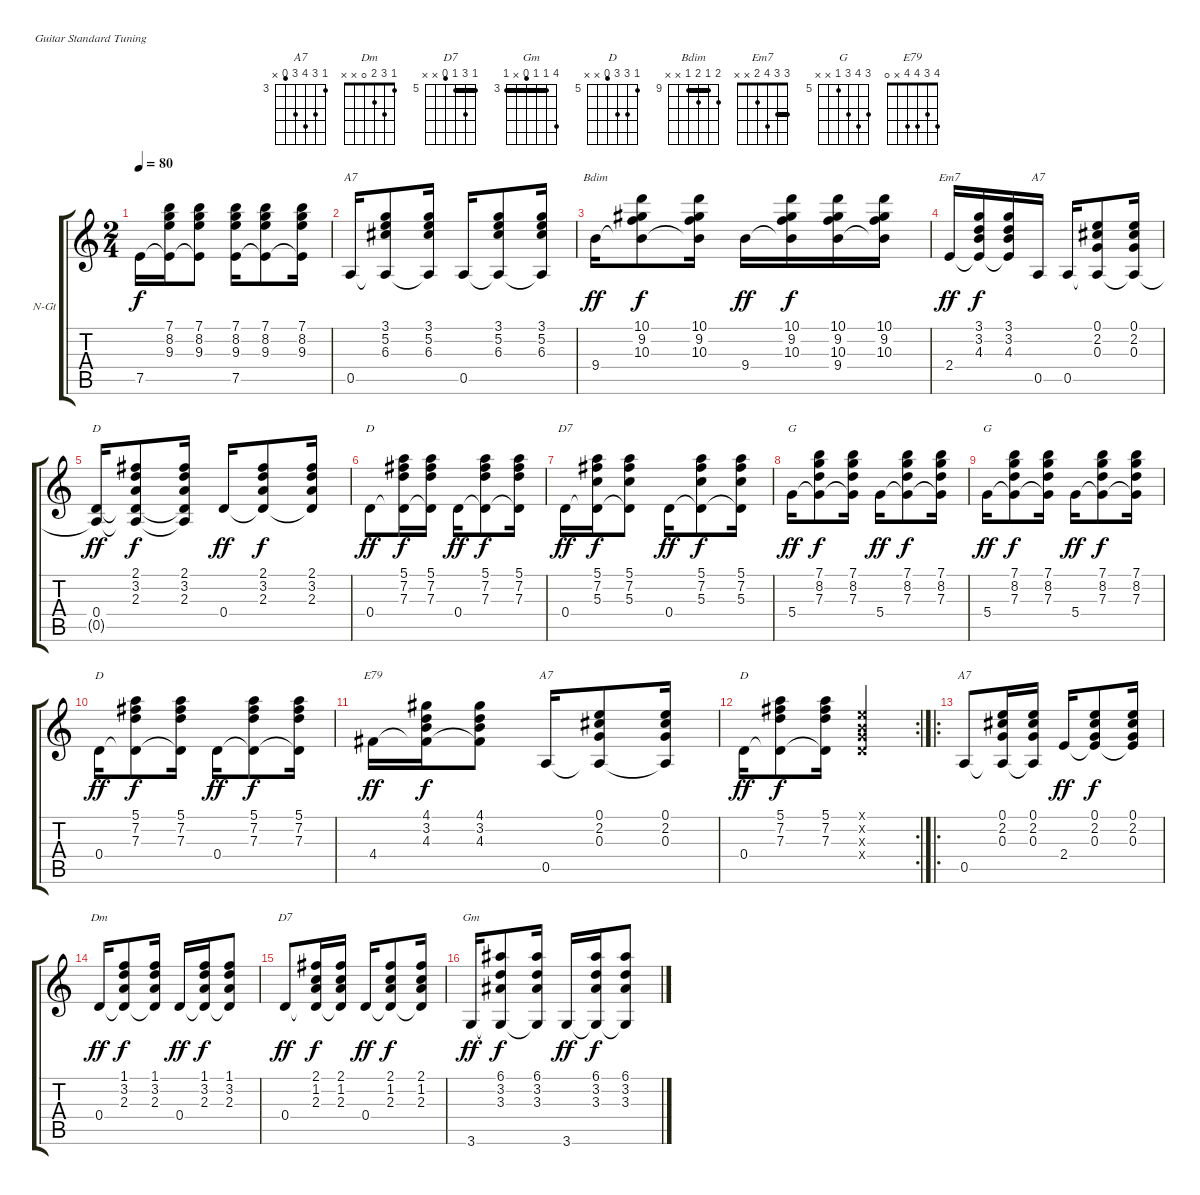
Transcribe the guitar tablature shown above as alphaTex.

\bracketExtendMode groupsimilarinstruments
\firstSystemTrackNameOrientation horizontal
\otherSystemsTrackNameOrientation horizontal
\track ("Piste 2" "N-Gt") {instrument acousticguitarnylon}
\staff {score tabs}
\tuning (E4 B3 G3 D3 A2 E2)
\chord ("A7" 0 2 0 2 0 x)
\chord ("Dm" 1 3 2 0 x x)
\chord ("D7" 2 1 2 0 x x)
\chord ("Gm" 6 3 3 2 x 3) {firstfret 3 barre 3}
\chord ("D" 2 3 2 0 x x) {barre 2}
\chord ("D" 5 7 7 4 x x) {firstfret 5}
\chord ("A7" 3 5 6 5 2 x) {firstfret 3}
\chord ("Bdim" 10 9 10 9 x x) {firstfret 9 barre 9}
\chord ("Em7" 3 3 4 2 x x) {barre 3}
\chord ("D7" 5 7 5 4 x x) {firstfret 5 barre 5}
\chord ("G" 7 8 7 5 x x) {firstfret 5}
\chord ("E79" 4 3 4 4 x 0)
\ts (2 4)
\tempo 80
\clef g2
\ks c
7.5.16{dy f} (7.1 8.2 9.3 7.5{t}).16 (7.1 8.2 9.3 7.5{t}).8 (7.1 8.2 9.3 7.5).16 (7.1 8.2 9.3 7.5{t}).8 (7.1 8.2 9.3 7.5{t}).16 |
0.5.16{ch "A7"} (3.1 5.2 6.3 0.5{t}).8 (3.1 5.2 6.3 0.5{t}).16 0.5.16 (3.1 5.2 6.3 0.5{t}).8 (3.1 5.2 6.3 0.5{t}).16 |
9.4.16{ch "Bdim" dy ff} (10.1 9.2 10.3 9.4{t}).8{dy f} (10.1 9.2 10.3 9.4{t}).16 9.4.16{dy ff} (10.1 9.2 10.3 9.4{t}).16{dy f} (10.1 9.2 10.3 9.4).16 (10.1 9.2 10.3 9.4{t}).16 |
2.4.16{ch "Em7" dy ff} (3.1 3.2 4.3 2.4{t}).16{dy f} (3.1 3.2 4.3 2.4{t}).16 0.5.16{ch "A7"} 0.5.16 (0.1 2.2 0.3 0.5{t}).8 (0.1 2.2 0.3 0.5{t}).16 |
(0.4 0.5{t}).16{ch "D" dy ff} (2.1 3.2 2.3 0.4{t} 0.5{t}).8{dy f} (2.1 3.2 2.3 0.4{t} 0.5{t}).16 0.4.16{dy ff} (2.1 3.2 2.3 0.4{t}).8{dy f} (2.1 3.2 2.3 0.4{t}).16 |
0.4.8{ch "D" dy ff} (5.1 7.2 7.3 0.4{t}).16{dy f} (5.1 7.2 7.3 0.4{t}).16 0.4.16{dy ff} (5.1 7.2 7.3 0.4{t}).8{dy f} (5.1 7.2 7.3 0.4{t}).16 |
0.4.16{ch "D7" dy ff} (5.1 7.2 5.3 0.4{t}).16{dy f} (5.1 7.2 5.3 0.4{t}).8 0.4.16{dy ff} (5.1 7.2 5.3 0.4{t}).8{dy f} (5.1 7.2 5.3 0.4{t}).16 |
5.4.16{ch "G" dy ff} (7.1 8.2 7.3 5.4{t}).8{dy f} (7.1 8.2 7.3 5.4{t}).16 5.4.16{dy ff} (7.1 8.2 7.3 5.4{t}).8{dy f} (7.1 8.2 7.3 5.4{t}).16 |
5.4.16{ch "G" dy ff} (7.1 8.2 7.3 5.4{t}).8{dy f} (7.1 8.2 7.3 5.4{t}).16 5.4.16{dy ff} (7.1 8.2 7.3 5.4{t}).8{dy f} (7.1 8.2 7.3 5.4{t}).16 |
0.4.16{ch "D" dy ff} (5.1 7.2 7.3 0.4{t}).8{dy f} (5.1 7.2 7.3 0.4{t}).16 0.4.16{dy ff} (5.1 7.2 7.3 0.4{t}).8{dy f} (5.1 7.2 7.3 0.4{t}).16 |
4.4.16{ch "E79" dy ff} (4.1 3.2 4.3 4.4{t}).16{dy f} (4.1 3.2 4.3 4.4{t}).8 0.5.16{ch "A7"} (0.1 2.2 0.3 0.5{t}).8 (0.1 2.2 0.3 0.5{t}).16 |
\rc 2
0.4.16{ch "D" dy ff} (5.1 7.2 7.3 0.4{t}).8{dy f} (5.1 7.2 7.3 0.4{t}).16 (0.1{x} 0.2{x} 0.3{x} 0.4{x}).4 |
\ro
0.5.8{ch "A7"} (0.1 2.2 0.3 0.5{t}).16 (0.1 2.2 0.3 0.5{t}).16 2.4.16{dy ff} (0.1 2.2 0.3 2.4{t}).8{dy f} (0.1 2.2 0.3 2.4{t}).16 |
0.4.16{ch "Dm" dy ff} (1.1 3.2 2.3 0.4{t}).8{dy f} (1.1 3.2 2.3 0.4{t}).16 0.4.16{dy ff} (1.1 3.2 2.3 0.4{t}).16{dy f} (1.1 3.2 2.3 0.4{t}).8 |
0.4.8{ch "D7" dy ff} (2.1 1.2 2.3 0.4{t}).16{dy f} (2.1 1.2 2.3 0.4{t}).16 0.4.16{dy ff} (2.1 1.2 2.3 0.4{t}).8{dy f} (2.1 1.2 2.3 0.4{t}).16 |
3.6.16{ch "Gm" dy ff} (6.1 3.2 3.3 3.6{t}).8{dy f} (6.1 3.2 3.3 3.6{t}).16 3.6.16{dy ff} (6.1 3.2 3.3 3.6{t}).16{dy f} (6.1 3.2 3.3 3.6{t}).8
